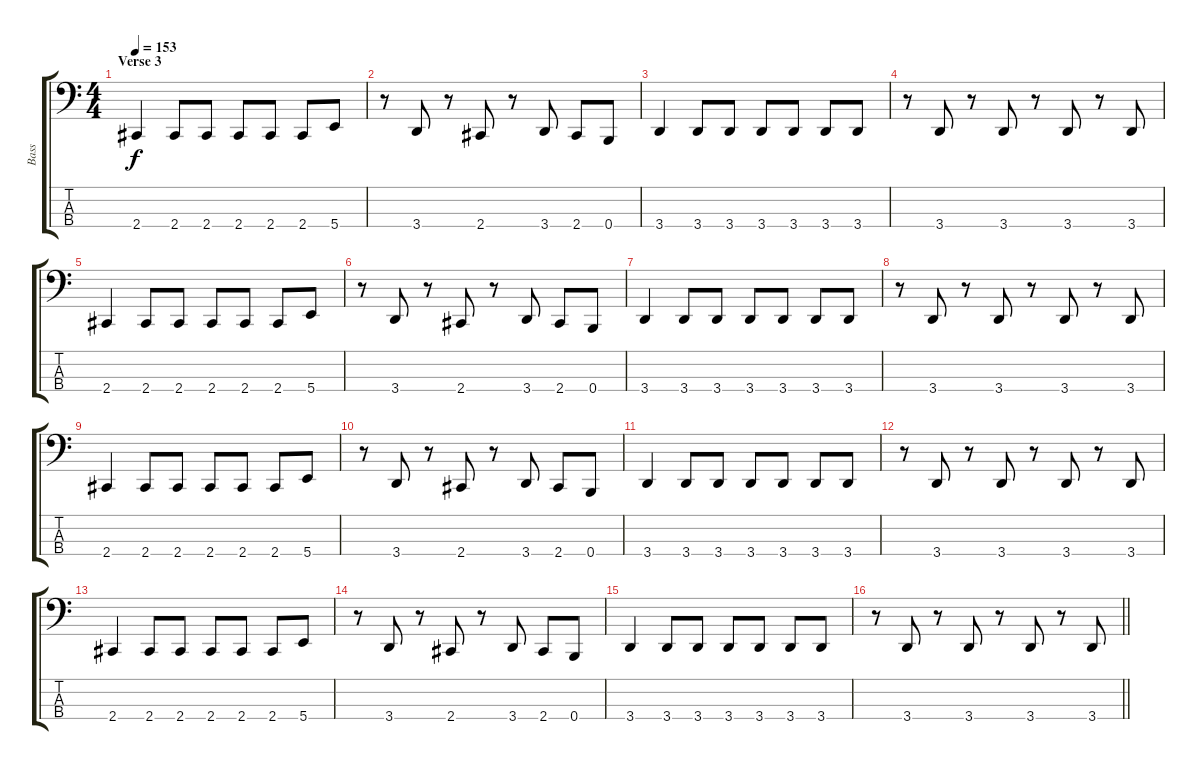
\track ("Bass" "Bass") {instrument electricbassfinger}
\staff {score tabs}
\tuning (E2 B1 Gb1 B0) {hide}
\ts (4 4)
\section ("" "Verse 3")
\tempo 153
\clef f4
\ks c
2.4.4{dy f} 2.4.8 2.4.8 2.4.8 2.4.8 2.4.8 5.4.8 |
r.8 3.4.8 r.8 2.4.8 r.8 3.4.8 2.4.8 0.4.8 |
3.4.4 3.4.8 3.4.8 3.4.8 3.4.8 3.4.8 3.4.8 |
r.8 3.4.8 r.8 3.4.8 r.8 3.4.8 r.8 3.4.8 |
2.4.4 2.4.8 2.4.8 2.4.8 2.4.8 2.4.8 5.4.8 |
r.8 3.4.8 r.8 2.4.8 r.8 3.4.8 2.4.8 0.4.8 |
3.4.4 3.4.8 3.4.8 3.4.8 3.4.8 3.4.8 3.4.8 |
r.8 3.4.8 r.8 3.4.8 r.8 3.4.8 r.8 3.4.8 |
2.4.4 2.4.8 2.4.8 2.4.8 2.4.8 2.4.8 5.4.8 |
r.8 3.4.8 r.8 2.4.8 r.8 3.4.8 2.4.8 0.4.8 |
3.4.4 3.4.8 3.4.8 3.4.8 3.4.8 3.4.8 3.4.8 |
r.8 3.4.8 r.8 3.4.8 r.8 3.4.8 r.8 3.4.8 |
2.4.4 2.4.8 2.4.8 2.4.8 2.4.8 2.4.8 5.4.8 |
r.8 3.4.8 r.8 2.4.8 r.8 3.4.8 2.4.8 0.4.8 |
3.4.4 3.4.8 3.4.8 3.4.8 3.4.8 3.4.8 3.4.8 |
\barLineRight lightlight
r.8 3.4.8 r.8 3.4.8 r.8 3.4.8 r.8 3.4.8
